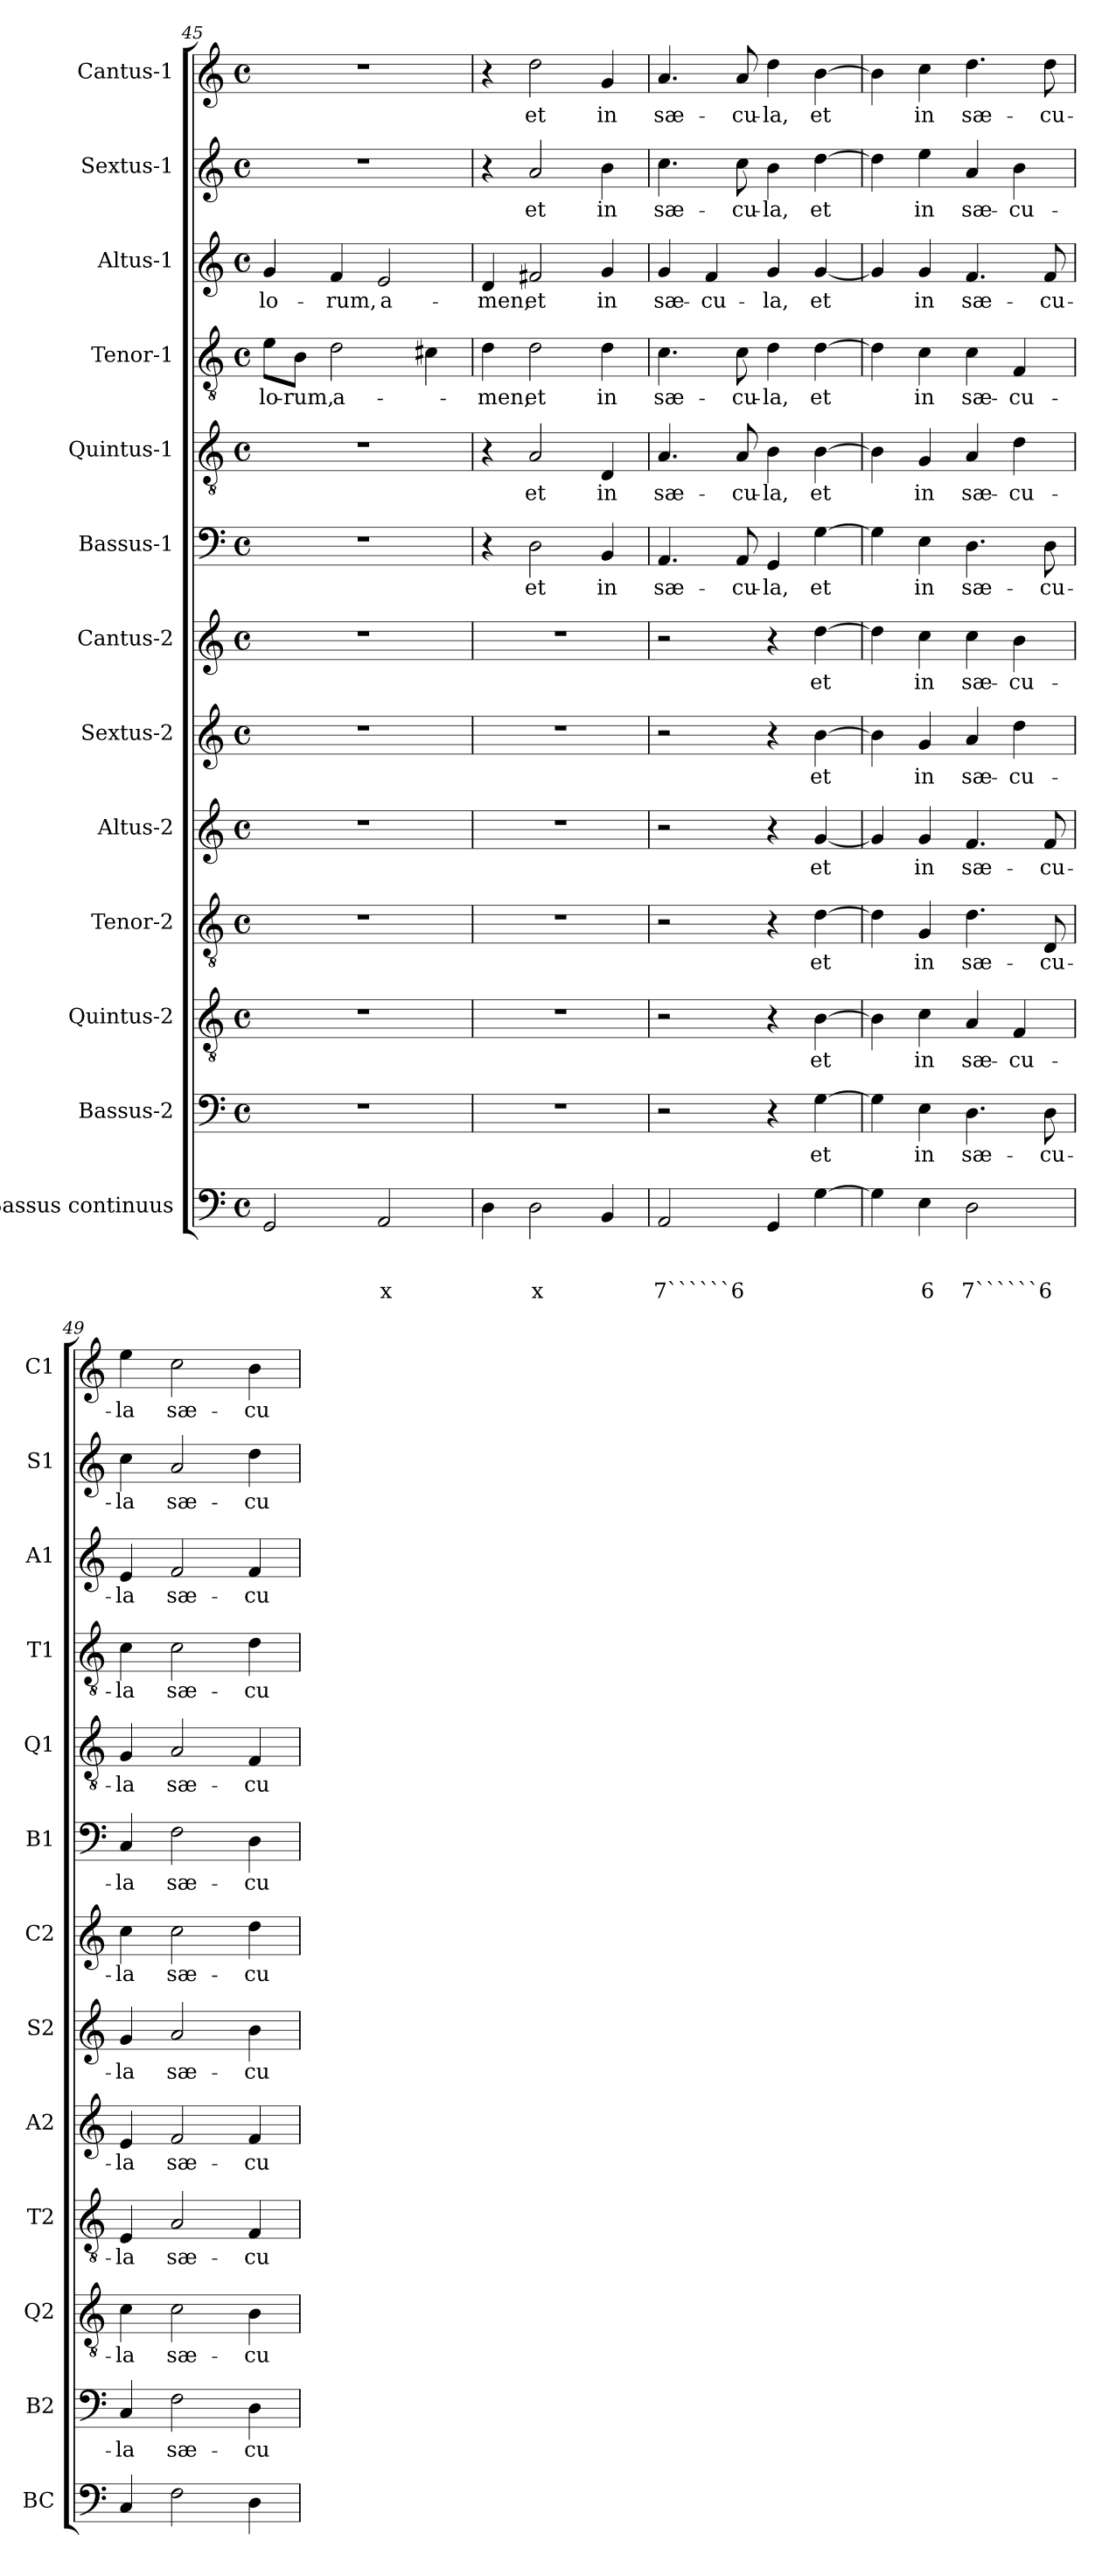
**kern	**text	**text	**text	**kern	**text	**kern	**text	**kern	**text	**kern	**text	**kern	**text	**kern	**text	**kern	**text	**kern	**text	**kern	**text	**kern	**text	**kern	**text	**kern	**text
*part13	*part13	*part13	*part13	*part12	*part12	*part11	*part11	*part10	*part10	*part9	*part9	*part8	*part8	*part7	*part7	*part6	*part6	*part5	*part5	*part4	*part4	*part3	*part3	*part2	*part2	*part1	*part1
*staff13	*staff13	*staff13	*staff13	*staff12	*staff12	*staff11	*staff11	*staff10	*staff10	*staff9	*staff9	*staff8	*staff8	*staff7	*staff7	*staff6	*staff6	*staff5	*staff5	*staff4	*staff4	*staff3	*staff3	*staff2	*staff2	*staff1	*staff1
*I"Bassus continuus	*	*	*	*I"Bassus-2	*	*I"Quintus-2	*	*I"Tenor-2	*	*I"Altus-2	*	*I"Sextus-2	*	*I"Cantus-2	*	*I"Bassus-1	*	*I"Quintus-1	*	*I"Tenor-1	*	*I"Altus-1	*	*I"Sextus-1	*	*I"Cantus-1	*
*I'BC	*	*	*	*I'B2	*	*I'Q2	*	*I'T2	*	*I'A2	*	*I'S2	*	*I'C2	*	*I'B1	*	*I'Q1	*	*I'T1	*	*I'A1	*	*I'S1	*	*I'C1	*
*clefF4	*	*	*	*clefF4	*	*clefGv2	*	*clefGv2	*	*clefG2	*	*clefG2	*	*clefG2	*	*clefF4	*	*clefGv2	*	*clefGv2	*	*clefG2	*	*clefG2	*	*clefG2	*
*k[]	*	*	*	*k[]	*	*k[]	*	*k[]	*	*k[]	*	*k[]	*	*k[]	*	*k[]	*	*k[]	*	*k[]	*	*k[]	*	*k[]	*	*k[]	*
*C:	*	*	*	*C:	*	*C:	*	*C:	*	*C:	*	*C:	*	*C:	*	*C:	*	*C:	*	*C:	*	*C:	*	*C:	*	*C:	*
*M4/4	*	*	*	*M4/4	*	*M4/4	*	*M4/4	*	*M4/4	*	*M4/4	*	*M4/4	*	*M4/4	*	*M4/4	*	*M4/4	*	*M4/4	*	*M4/4	*	*M4/4	*
*met(c)	*	*	*	*met(c)	*	*met(c)	*	*met(c)	*	*met(c)	*	*met(c)	*	*met(c)	*	*met(c)	*	*met(c)	*	*met(c)	*	*met(c)	*	*met(c)	*	*met(c)	*
=45	=45	=45	=45	=45	=45	=45	=45	=45	=45	=45	=45	=45	=45	=45	=45	=45	=45	=45	=45	=45	=45	=45	=45	=45	=45	=45	=45
!	!	!	!	!	!	!	!	!	!	!	!	!	!	!	!	!	!	!	!	!	!LO:LY:b	!	!LO:LY:b	!	!	!	!
2GG/	.	.	.	1r	.	1r	.	1r	.	1r	.	1r	.	1r	.	1r	.	1r	.	8e\L	-lo-	4g/	-lo-	1r	.	1r	.
!	!	!	!	!	!	!	!	!	!	!	!	!	!	!	!	!	!	!	!	!	!LO:LY:b	!	!	!	!	!	!
.	.	.	.	.	.	.	.	.	.	.	.	.	.	.	.	.	.	.	.	8B\J	-rum,	.	.	.	.	.	.
!	!	!	!	!	!	!	!	!	!	!	!	!	!	!	!	!	!	!	!	!	!LO:LY:b	!	!LO:LY:b	!	!	!	!
.	.	.	.	.	.	.	.	.	.	.	.	.	.	.	.	.	.	.	.	2d\	a-	4f/	-rum,	.	.	.	.
!	!	!	!LO:LY:b	!	!	!	!	!	!	!	!	!	!	!	!	!	!	!	!	!	!	!	!LO:LY:b	!	!	!	!
2AA/	.	.	x	.	.	.	.	.	.	.	.	.	.	.	.	.	.	.	.	.	.	2e/	a-	.	.	.	.
.	.	.	.	.	.	.	.	.	.	.	.	.	.	.	.	.	.	.	.	4c#X\	.	.	.	.	.	.	.
=46	=46	=46	=46	=46	=46	=46	=46	=46	=46	=46	=46	=46	=46	=46	=46	=46	=46	=46	=46	=46	=46	=46	=46	=46	=46	=46	=46
!	!	!	!	!	!	!	!	!	!	!	!	!	!	!	!	!	!	!	!	!	!LO:LY:b	!	!LO:LY:b	!	!	!	!
4D\	.	.	.	1r	.	1r	.	1r	.	1r	.	1r	.	1r	.	4r	.	4r	.	4d\	-men,	4d/	-men,	4r	.	4r	.
!	!	!	!LO:LY:b	!	!	!	!	!	!	!	!	!	!	!	!	!	!LO:LY:b	!	!LO:LY:b	!	!LO:LY:b	!	!LO:LY:b	!	!LO:LY:b	!	!LO:LY:b
2D\	.	.	x	.	.	.	.	.	.	.	.	.	.	.	.	2D\	et	2A/	et	2d\	et	2f#X/	et	2a/	et	2dd\	et
!	!	!	!	!	!	!	!	!	!	!	!	!	!	!	!	!	!LO:LY:b	!	!LO:LY:b	!	!LO:LY:b	!	!LO:LY:b	!	!LO:LY:b	!	!LO:LY:b
4BB/	.	.	.	.	.	.	.	.	.	.	.	.	.	.	.	4BB/	in	4D/	in	4d\	in	4g/	in	4b\	in	4g/	in
=47	=47	=47	=47	=47	=47	=47	=47	=47	=47	=47	=47	=47	=47	=47	=47	=47	=47	=47	=47	=47	=47	=47	=47	=47	=47	=47	=47
!	!	!	!LO:LY:b	!	!	!	!	!	!	!	!	!	!	!	!	!	!LO:LY:b	!	!LO:LY:b	!	!LO:LY:b	!	!LO:LY:b	!	!LO:LY:b	!	!LO:LY:b
2AA/	.	.	7``````6	2r	.	2r	.	2r	.	2r	.	2r	.	2r	.	4.AA/	sæ-	4.A/	sæ-	4.c\	sæ-	4g/	sæ-	4.cc\	sæ-	4.a/	sæ-
!	!	!	!	!	!	!	!	!	!	!	!	!	!	!	!	!	!	!	!	!	!	!	!LO:LY:b	!	!	!	!
.	.	.	.	.	.	.	.	.	.	.	.	.	.	.	.	.	.	.	.	.	.	4f/	-cu-	.	.	.	.
!	!	!	!	!	!	!	!	!	!	!	!	!	!	!	!	!	!LO:LY:b	!	!LO:LY:b	!	!LO:LY:b	!	!	!	!LO:LY:b	!	!LO:LY:b
.	.	.	.	.	.	.	.	.	.	.	.	.	.	.	.	8AA/	-cu-	8A/	-cu-	8c\	-cu-	.	.	8cc\	-cu-	8a/	-cu-
!	!	!	!	!	!	!	!	!	!	!	!	!	!	!	!	!	!LO:LY:b	!	!LO:LY:b	!	!LO:LY:b	!	!LO:LY:b	!	!LO:LY:b	!	!LO:LY:b
4GG/	.	.	.	4r	.	4r	.	4r	.	4r	.	4r	.	4r	.	4GG/	-la,	4B\	-la,	4d\	-la,	4g/	-la,	4b\	-la,	4dd\	-la,
!	!	!	!	!	!LO:LY:b	!	!LO:LY:b	!	!LO:LY:b	!	!LO:LY:b	!	!LO:LY:b	!	!LO:LY:b	!	!LO:LY:b	!	!LO:LY:b	!	!LO:LY:b	!	!LO:LY:b	!	!LO:LY:b	!	!LO:LY:b
[4G\	.	.	.	[4G\	et	[4B\	et	[4d\	et	[4g/	et	[4b\	et	[4dd\	et	[4G\	et	[4B\	et	[4d\	et	[4g/	et	[4dd\	et	[4b\	et
=48	=48	=48	=48	=48	=48	=48	=48	=48	=48	=48	=48	=48	=48	=48	=48	=48	=48	=48	=48	=48	=48	=48	=48	=48	=48	=48	=48
4G\]	.	.	.	4G\]	.	4B\]	.	4d\]	.	4g/]	.	4b\]	.	4dd\]	.	4G\]	.	4B\]	.	4d\]	.	4g/]	.	4dd\]	.	4b\]	.
!	!	!	!LO:LY:b	!	!LO:LY:b	!	!LO:LY:b	!	!LO:LY:b	!	!LO:LY:b	!	!LO:LY:b	!	!LO:LY:b	!	!LO:LY:b	!	!LO:LY:b	!	!LO:LY:b	!	!LO:LY:b	!	!LO:LY:b	!	!LO:LY:b
4E\	.	.	6	4E\	in	4c\	in	4G/	in	4g/	in	4g/	in	4cc\	in	4E\	in	4G/	in	4c\	in	4g/	in	4ee\	in	4cc\	in
!	!	!	!LO:LY:b	!	!LO:LY:b	!	!LO:LY:b	!	!LO:LY:b	!	!LO:LY:b	!	!LO:LY:b	!	!LO:LY:b	!	!LO:LY:b	!	!LO:LY:b	!	!LO:LY:b	!	!LO:LY:b	!	!LO:LY:b	!	!LO:LY:b
2D\	.	.	7``````6	4.D\	sæ-	4A/	sæ-	4.d\	sæ-	4.f/	sæ-	4a/	sæ-	4cc\	sæ-	4.D\	sæ-	4A/	sæ-	4c\	sæ-	4.f/	sæ-	4a/	sæ-	4.dd\	sæ-
!	!	!	!	!	!	!	!LO:LY:b	!	!	!	!	!	!LO:LY:b	!	!LO:LY:b	!	!	!	!LO:LY:b	!	!LO:LY:b	!	!	!	!LO:LY:b	!	!
.	.	.	.	.	.	4F/	-cu-	.	.	.	.	4dd\	-cu-	4b\	-cu-	.	.	4d\	-cu-	4F/	-cu-	.	.	4b\	-cu-	.	.
!	!	!	!	!	!LO:LY:b	!	!	!	!LO:LY:b	!	!LO:LY:b	!	!	!	!	!	!LO:LY:b	!	!	!	!	!	!LO:LY:b	!	!	!	!LO:LY:b
.	.	.	.	8D\	-cu-	.	.	8D/	-cu-	8f/	-cu-	.	.	.	.	8D\	-cu-	.	.	.	.	8f/	-cu-	.	.	8dd\	-cu-
=49	=49	=49	=49	=49	=49	=49	=49	=49	=49	=49	=49	=49	=49	=49	=49	=49	=49	=49	=49	=49	=49	=49	=49	=49	=49	=49	=49
!	!	!	!	!	!LO:LY:b	!	!LO:LY:b	!	!LO:LY:b	!	!LO:LY:b	!	!LO:LY:b	!	!LO:LY:b	!	!LO:LY:b	!	!LO:LY:b	!	!LO:LY:b	!	!LO:LY:b	!	!LO:LY:b	!	!LO:LY:b
4C/	.	.	.	4C/	-la	4c\	-la	4E/	-la	4e/	-la	4g/	-la	4cc\	-la	4C/	-la	4G/	-la	4c\	-la	4e/	-la	4cc\	-la	4ee\	-la
!	!	!	!	!	!LO:LY:b	!	!LO:LY:b	!	!LO:LY:b	!	!LO:LY:b	!	!LO:LY:b	!	!LO:LY:b	!	!LO:LY:b	!	!LO:LY:b	!	!LO:LY:b	!	!LO:LY:b	!	!LO:LY:b	!	!LO:LY:b
2F\	.	.	.	2F\	sæ-	2c\	sæ-	2A/	sæ-	2f/	sæ-	2a/	sæ-	2cc\	sæ-	2F\	sæ-	2A/	sæ-	2c\	sæ-	2f/	sæ-	2a/	sæ-	2cc\	sæ-
!	!	!	!	!	!LO:LY:b	!	!LO:LY:b	!	!LO:LY:b	!	!LO:LY:b	!	!LO:LY:b	!	!LO:LY:b	!	!LO:LY:b	!	!LO:LY:b	!	!LO:LY:b	!	!LO:LY:b	!	!LO:LY:b	!	!LO:LY:b
4D\	.	.	.	4D\	-cu-	4B\	-cu-	4F/	-cu-	4f/	-cu-	4b\	-cu-	4dd\	-cu-	4D\	-cu-	4F/	-cu-	4d\	-cu-	4f/	-cu-	4dd\	-cu-	4b\	-cu-
=	=	=	=	=	=	=	=	=	=	=	=	=	=	=	=	=	=	=	=	=	=	=	=	=	=	=	=
*-	*-	*-	*-	*-	*-	*-	*-	*-	*-	*-	*-	*-	*-	*-	*-	*-	*-	*-	*-	*-	*-	*-	*-	*-	*-	*-	*-
